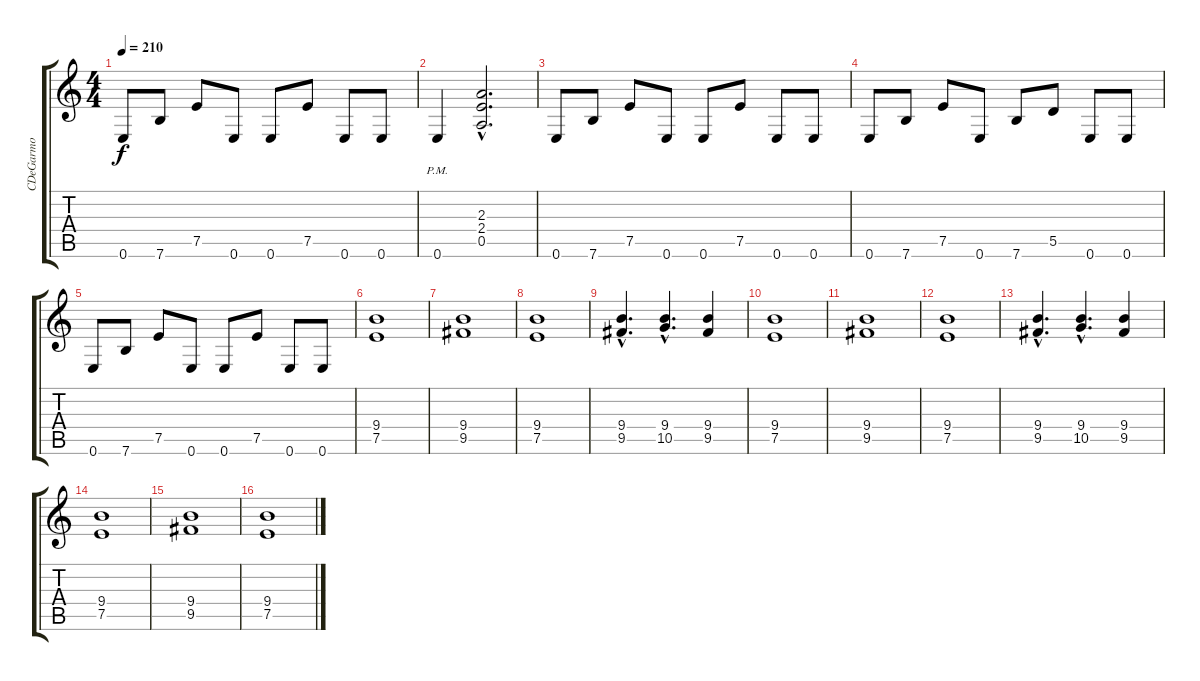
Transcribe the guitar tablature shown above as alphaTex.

\track ("CDeGarmo" "CDeGarmo") {instrument distortionguitar}
\staff {score tabs}
\tuning (E4 B3 G3 D3 A2 E2) {hide}
\ts (4 4)
\tempo 210
\clef g2
\ks c
0.6.8{dy f} 7.6.8 7.5.8 0.6.8 0.6.8 7.5.8 0.6.8 0.6.8 |
0.6{pm}.4 (2.3{hac} 2.4{hac} 0.5{hac}).2{d} |
0.6.8 7.6.8 7.5.8 0.6.8 0.6.8 7.5.8 0.6.8 0.6.8 |
0.6.8 7.6.8 7.5.8 0.6.8 7.6.8 5.5.8 0.6.8 0.6.8 |
0.6.8 7.6.8 7.5.8 0.6.8 0.6.8 7.5.8 0.6.8 0.6.8 |
(9.4 7.5).1 |
(9.4 9.5).1 |
(9.4 7.5).1 |
(9.4{hac} 9.5{hac}).4{d} (9.4{hac} 10.5{hac}).4{d} (9.4 9.5).4 |
(9.4 7.5).1 |
(9.4 9.5).1 |
(9.4 7.5).1 |
(9.4{hac} 9.5{hac}).4{d} (9.4{hac} 10.5{hac}).4{d} (9.4 9.5).4 |
(9.4 7.5).1 |
(9.4 9.5).1 |
(9.4 7.5).1
